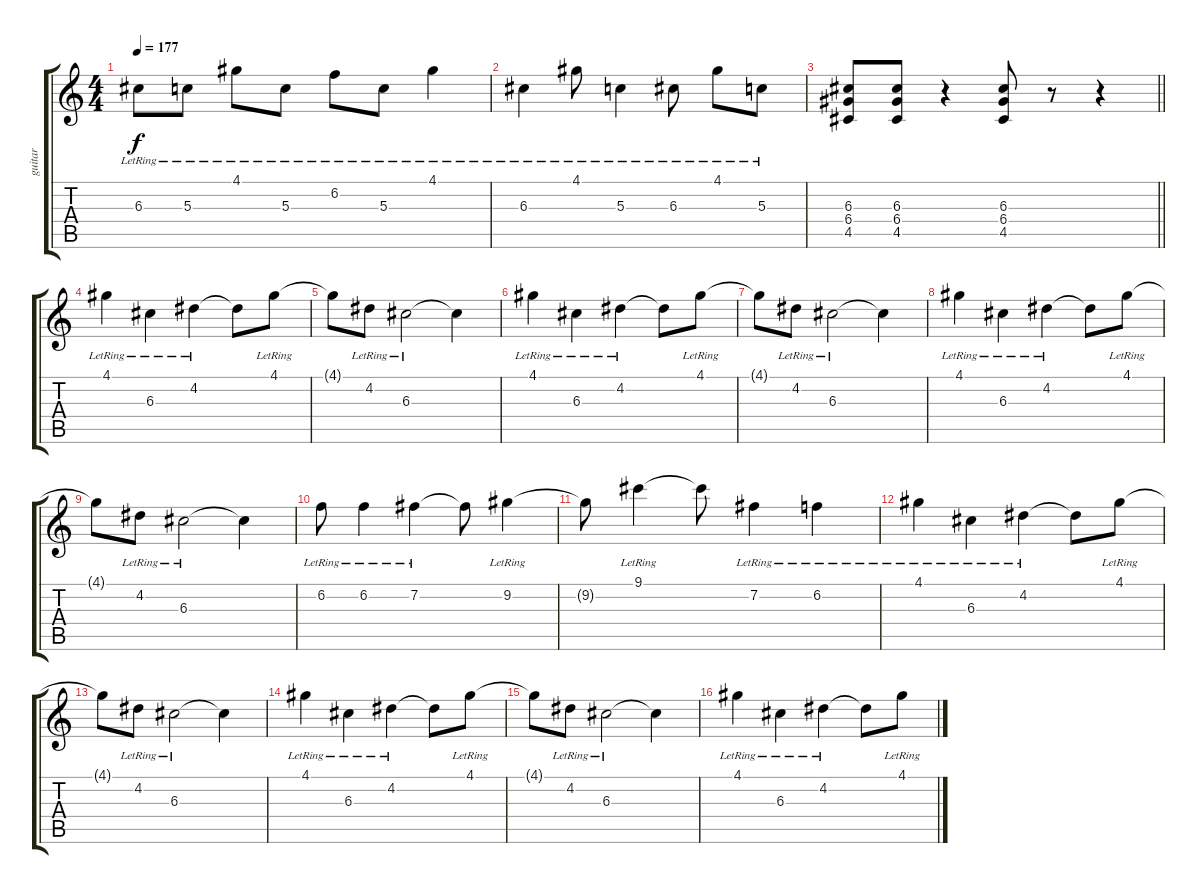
\track ("guitar" "guitar") {instrument distortionguitar}
\staff {score tabs}
\tuning (E4 B3 G3 D3 A2 E2) {hide}
\ts (4 4)
\tempo 177
\clef g2
\ks c
6.3{lr}.8{dy f} 5.3{lr}.8 4.1{lr}.8 5.3{lr}.8 6.2{lr}.8 5.3{lr}.8 4.1{lr}.4 |
6.3{lr}.4 4.1{lr}.8 5.3{lr}.4 6.3{lr}.8 4.1{lr}.8 5.3{lr}.8 |
\barLineRight lightlight
(6.3 6.4 4.5).8{instrument distortionguitar} (6.3 6.4 4.5).8 r.4 (6.3 6.4 4.5).8 r.8 r.4 |
\section ("" "")
4.1{lr}.4{instrument electricguitarclean} 6.3{lr}.4 4.2{lr}.4 4.2{t}.8 4.1{lr}.8 |
4.1{t}.8 4.2{lr}.8 6.3{lr}.2 6.3{t}.4 |
4.1{lr}.4 6.3{lr}.4 4.2{lr}.4 4.2{t}.8 4.1{lr}.8 |
4.1{t}.8 4.2{lr}.8 6.3{lr}.2 6.3{t}.4 |
4.1{lr}.4 6.3{lr}.4 4.2{lr}.4 4.2{t}.8 4.1{lr}.8 |
4.1{t}.8 4.2{lr}.8 6.3{lr}.2 6.3{t}.4 |
6.2{lr}.8 6.2{lr}.4 7.2{lr}.4 7.2{t}.8 9.2{lr}.4 |
9.2{t}.8 9.1{lr}.4 9.1{t}.8 7.2{lr}.4 6.2{lr}.4 |
4.1{lr}.4 6.3{lr}.4 4.2{lr}.4 4.2{t}.8 4.1{lr}.8 |
4.1{t}.8 4.2{lr}.8 6.3{lr}.2 6.3{t}.4 |
4.1{lr}.4 6.3{lr}.4 4.2{lr}.4 4.2{t}.8 4.1{lr}.8 |
4.1{t}.8 4.2{lr}.8 6.3{lr}.2 6.3{t}.4 |
4.1{lr}.4 6.3{lr}.4 4.2{lr}.4 4.2{t}.8 4.1{lr}.8
